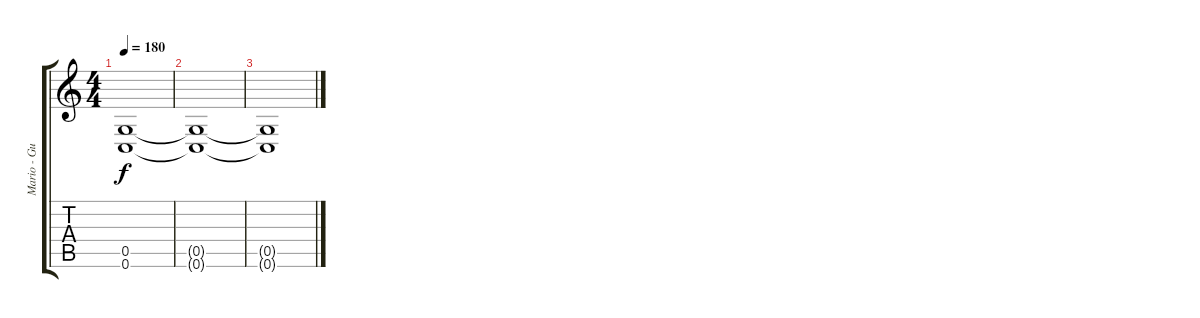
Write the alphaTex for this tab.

\track ("Mario - Guitar 1 " "Mario - Gu") {instrument distortionguitar}
\staff {score tabs}
\tuning (D4 A3 F3 C3 G2 C2) {hide}
\ts (4 4)
\tempo 180
\clef g2
\ks c
(0.5{t} 0.6{t}).1{dy f} |
(0.5{t} 0.6{t}).1{volume 0} |
(0.5{t} 0.6{t}).1
